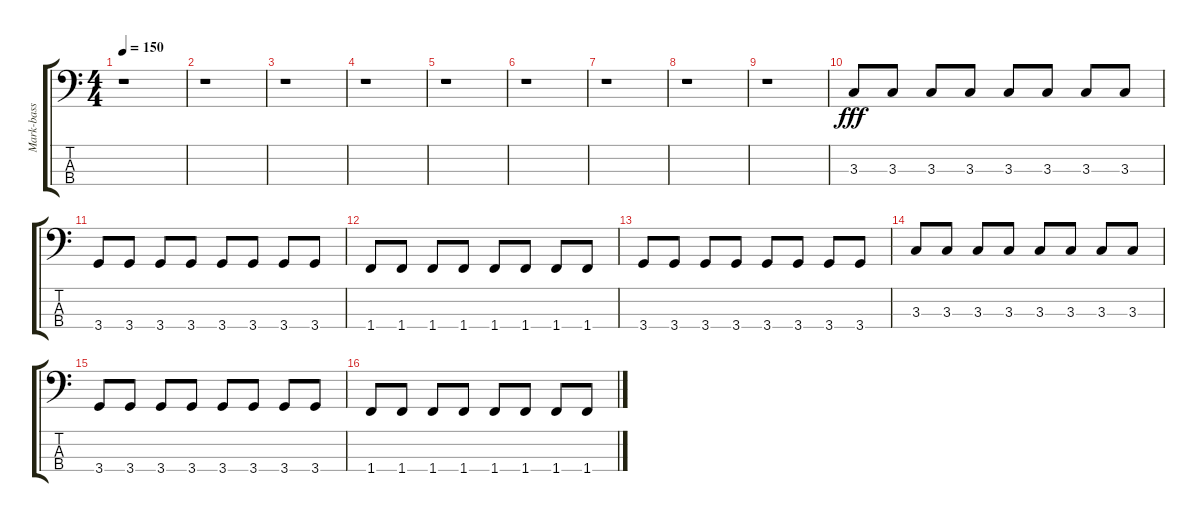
\track ("Mark-bass" "Mark-bass") {instrument electricbassfinger}
\staff {score tabs}
\tuning (G2 D2 A1 E1) {hide}
\ts (4 4)
\tempo 150
\clef f4
\ks c
r.1{dy fff instrument electricbassfinger} |
r.1 |
r.1 |
r.1 |
r.1 |
r.1 |
r.1 |
r.1 |
r.1 |
3.3.8 3.3.8 3.3.8 3.3.8 3.3.8 3.3.8 3.3.8 3.3.8 |
3.4.8 3.4.8 3.4.8 3.4.8 3.4.8 3.4.8 3.4.8 3.4.8 |
1.4.8 1.4.8 1.4.8 1.4.8 1.4.8 1.4.8 1.4.8 1.4.8 |
3.4.8 3.4.8 3.4.8 3.4.8 3.4.8 3.4.8 3.4.8 3.4.8 |
3.3.8 3.3.8 3.3.8 3.3.8 3.3.8 3.3.8 3.3.8 3.3.8 |
3.4.8 3.4.8 3.4.8 3.4.8 3.4.8 3.4.8 3.4.8 3.4.8 |
1.4.8 1.4.8 1.4.8 1.4.8 1.4.8 1.4.8 1.4.8 1.4.8
